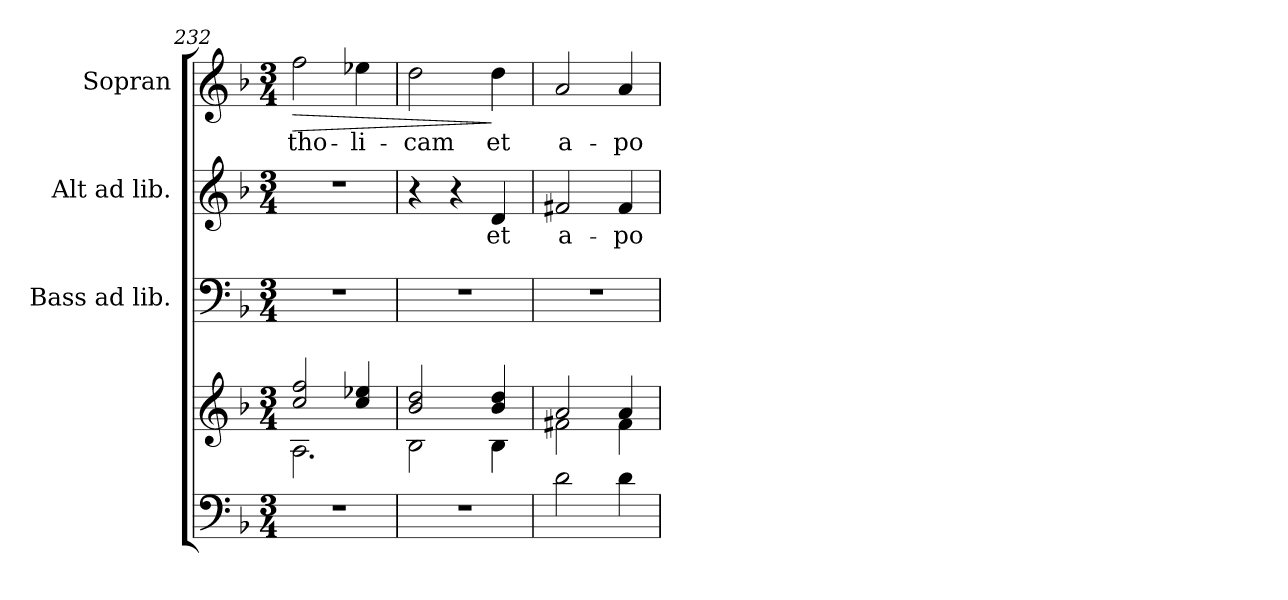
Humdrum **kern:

**kern	**kern	**kern	**kern	**text	**kern	**text	**dynam
*part4	*part4	*part3	*part2	*part2	*part1	*part1	*part1
*staff5	*staff4	*staff3	*staff2	*staff2	*staff1	*staff1	*staff1
*	*	*I"Bass ad lib.	*I"Alt ad lib.	*	*I"Sopran	*	*
*	*	*I'B.	*I'A.	*	*I'S.	*	*
*clefF4	*clefG2	*clefF4	*clefG2	*	*clefG2	*	*
*k[b-]	*k[b-]	*k[b-]	*k[b-]	*	*k[b-]	*	*
*F:	*F:	*F:	*F:	*	*F:	*	*
*M3/4	*M3/4	*M3/4	*M3/4	*	*M3/4	*	*
=232	=232	=232	=232	=232	=232	=232	=232
*	*^	*	*	*	*	*	*
!	!	!	!	!	!	!	!LO:LY:b	!LO:HP:b
2.r	2cc/ 2ff/	2.A\	2.r	2.r	.	2ff\	-tho-	>
!	!	!	!	!	!	!	!LO:LY:b	!
.	4cc/ 4ee-X/	.	.	.	.	4ee-X\	-li-	.
=233	=233	=233	=233	=233	=233	=233	=233	=233
!	!	!	!	!	!	!	!LO:LY:b	!
2.r	2b-/ 2dd/	2B-\	2.r	4r	.	2dd\	-cam	.
.	.	.	.	4r	.	.	.	.
!	!	!	!	!	!LO:LY:b	!	!LO:LY:b	!
.	4b-/ 4dd/	4B-\	.	4d/	et	4dd\	et	]
=234	=234	=234	=234	=234	=234	=234	=234	=234
!	!	!	!	!	!LO:LY:b	!	!LO:LY:b	!
2d\	2a/	2f#X\	2.r	2f#X/	a-	2a/	a-	.
!	!	!	!	!	!LO:LY:b	!	!LO:LY:b	!
4d\	4a/	4f#\	.	4f#/	-po-	4a/	-po-	.
*	*v	*v	*	*	*	*	*	*
=	=	=	=	=	=	=	=
*-	*-	*-	*-	*-	*-	*-	*-
